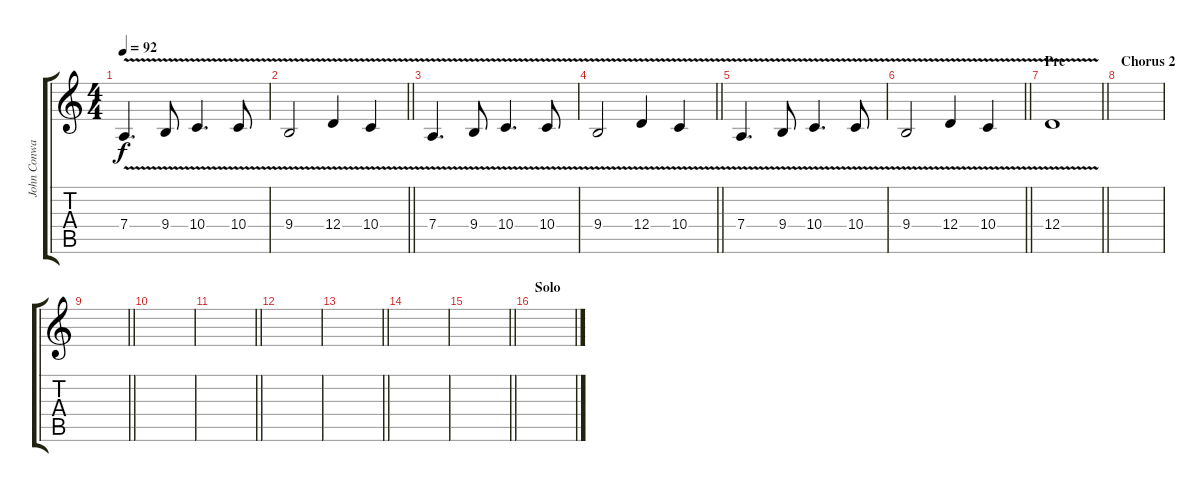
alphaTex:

\track ("John Conway" "John Conwa") {instrument drawbarorgan}
\staff {score tabs}
\tuning (E4 B3 G3 D3 A2 E2) {hide}
\ts (4 4)
\tempo 92
\clef g2
\ks c
7.4{v}.4{d dy f} 9.4{v}.8 10.4{v}.4{d} 10.4{v}.8 |
\barLineRight lightlight
9.4{v}.2 12.4{v}.4 10.4{v}.4 |
7.4{v}.4{d} 9.4{v}.8 10.4{v}.4{d} 10.4{v}.8 |
\barLineRight lightlight
9.4{v}.2 12.4{v}.4 10.4{v}.4 |
7.4{v}.4{d} 9.4{v}.8 10.4{v}.4{d} 10.4{v}.8 |
\barLineRight lightlight
9.4{v}.2 12.4{v}.4 10.4{v}.4 |
\section ("" "Pre")
\barLineRight lightlight
12.4{v}.1 |
\section ("" "Chorus 2")
|
\barLineRight lightlight
|
|
\barLineRight lightlight
|
|
\barLineRight lightlight
|
|
\barLineRight lightlight
|
\section ("" "Solo")
